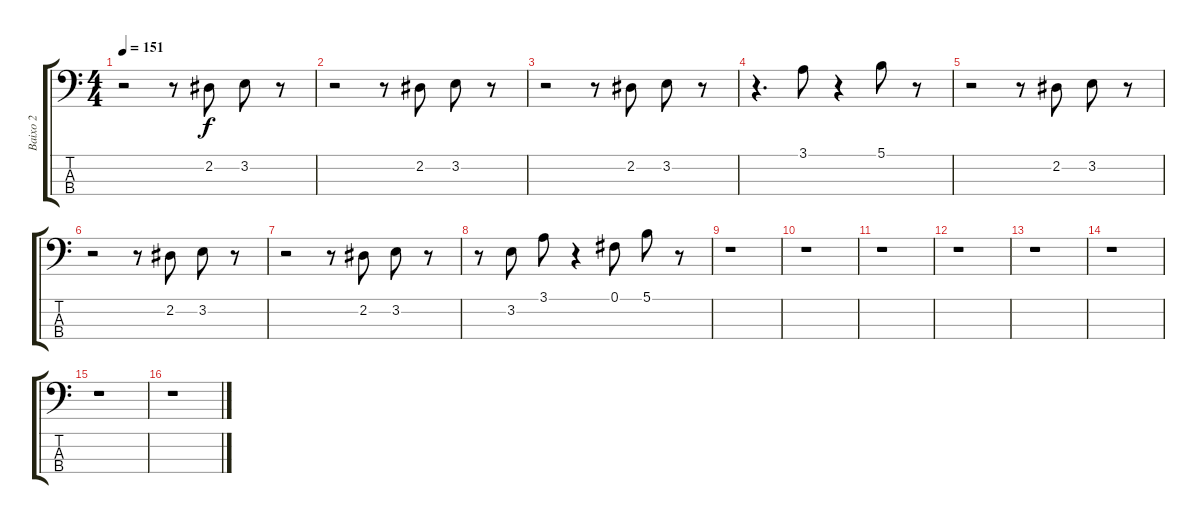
\track ("Baixo 2" "Baixo 2") {instrument electricbassfinger}
\staff {score tabs}
\tuning (Gb2 Db2 Ab1 Eb1) {hide}
\ts (4 4)
\tempo 151
\clef f4
\ks c
r.2{dy f} r.8 2.2.8 3.2.8 r.8 |
r.2 r.8 2.2.8 3.2.8 r.8 |
r.2 r.8 2.2.8 3.2.8 r.8 |
r.4{d} 3.1.8 r.4 5.1.8 r.8 |
r.2 r.8 2.2.8 3.2.8 r.8 |
r.2 r.8 2.2.8 3.2.8 r.8 |
r.2 r.8 2.2.8 3.2.8 r.8 |
r.8 3.2.8 3.1.8 r.4 0.1.8 5.1.8 r.8 |
r.1 |
r.1 |
r.1 |
r.1 |
r.1 |
r.1 |
r.1 |
r.1
